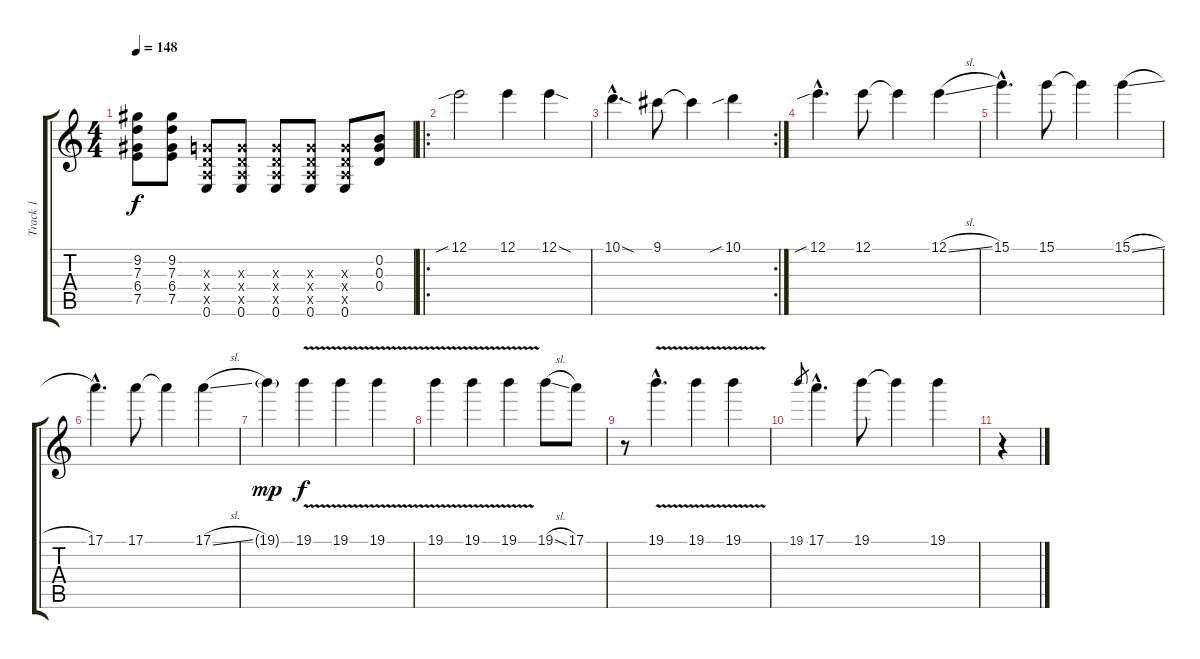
\track ("Track 1" "Track 1") {instrument acousticguitarnylon}
\staff {score tabs}
\tuning (E4 B3 G3 D3 A2 E2) {hide}
\ts (4 4)
\tempo 148
\clef g2
\ks c
(9.2 7.3 6.4 7.5).8{dy f} (9.2 7.3 6.4 7.5).8 (0.3{x} 0.4{x} 0.5{x} 0.6).8 (0.3{x} 0.4{x} 0.5{x} 0.6).8 (0.3{x} 0.4{x} 0.5{x} 0.6).8 (0.3{x} 0.4{x} 0.5{x} 0.6).8 (0.3{x} 0.4{x} 0.5{x} 0.6).8 (0.2 0.3 0.4).8 |
\ro
12.1{sib}.2 12.1.4 12.1{sod}.4 |
\rc 2
10.1{sod hac}.4{d} 9.1.8 9.1{t}.4 10.1{sib}.4 |
12.1{sib hac}.4{d} 12.1.8 12.1{t}.4 12.1{sl}.4 |
15.1{hac}.4{d} 15.1.8 15.1{t}.4 15.1{sl}.4 |
17.1{hac}.4{d} 17.1.8 17.1{t}.4 17.1{sl}.4 |
19.1{g}.4{dy mp} 19.1{v}.4{dy f} 19.1{v}.4 19.1{v}.4 |
19.1{v}.4 19.1{v}.4 19.1{v}.4 19.1{sl}.8 17.1.8 |
r.8 19.1{v hac}.4{d volume 12} 19.1{v}.4{volume 11} 19.1{v}.4{volume 10} |
19.1.8{gr} 17.1{hac}.4{d volume 7} 19.1.8{volume 4} 19.1{t}.4 19.1.4{volume 4} |
r.4
